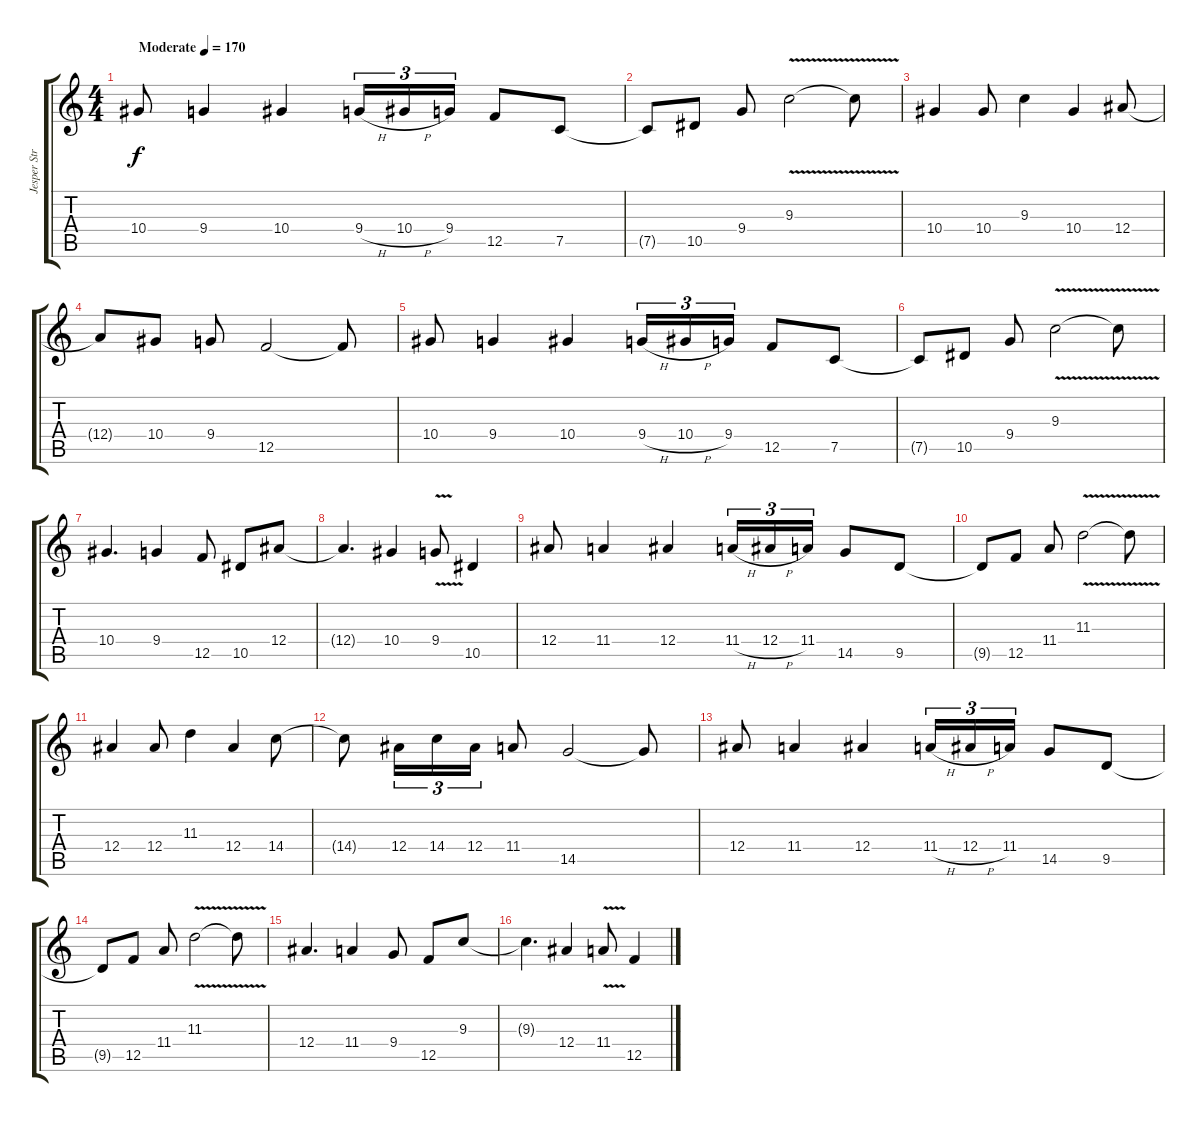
\track ("Jesper Stromblad" "Jesper Str") {instrument distortionguitar}
\staff {score tabs}
\tuning (C4 G3 Eb3 Bb2 F2 C2) {hide}
\ts (4 4)
\tempo (170 "Moderate")
\clef g2
\ks c
10.4.8{dy f instrument distortionguitar} 9.4.4 10.4.4 9.4{h}.16{tu (3 2)} 10.4{h}.16{tu (3 2)} 9.4.16{tu (3 2)} 12.5.8 7.5.8 |
7.5{t}.8 10.5.8 9.4.8 9.3{v}.2 9.3{t}.8 |
10.4.4 10.4.8 9.3.4 10.4.4 12.4.8 |
12.4{t}.8 10.4.8 9.4.8 12.5.2 12.5{t}.8 |
10.4.8 9.4.4 10.4.4 9.4{h}.16{tu (3 2)} 10.4{h}.16{tu (3 2)} 9.4.16{tu (3 2)} 12.5.8 7.5.8 |
7.5{t}.8 10.5.8 9.4.8 9.3{v}.2 9.3{t}.8 |
10.4.4{d} 9.4.4 12.5.8 10.5.8 12.4.8 |
12.4{t}.4{d} 10.4.4 9.4{v}.8 10.5.4 |
12.4.8 11.4.4 12.4.4 11.4{h}.16{tu (3 2)} 12.4{h}.16{tu (3 2)} 11.4.16{tu (3 2)} 14.5.8 9.5.8 |
9.5{t}.8 12.5.8 11.4.8 11.3{v}.2 11.3{t}.8 |
12.4.4 12.4.8 11.3.4 12.4.4 14.4.8 |
14.4{t}.8 12.4.16{tu (3 2)} 14.4.16{tu (3 2)} 12.4.16{tu (3 2)} 11.4.8 14.5.2 14.5{t}.8 |
12.4.8 11.4.4 12.4.4 11.4{h}.16{tu (3 2)} 12.4{h}.16{tu (3 2)} 11.4.16{tu (3 2)} 14.5.8 9.5.8 |
9.5{t}.8 12.5.8 11.4.8 11.3{v}.2 11.3{t}.8 |
12.4.4{d} 11.4.4 9.4.8 12.5.8 9.3.8 |
9.3{t}.4{d} 12.4.4 11.4{v}.8 12.5.4
